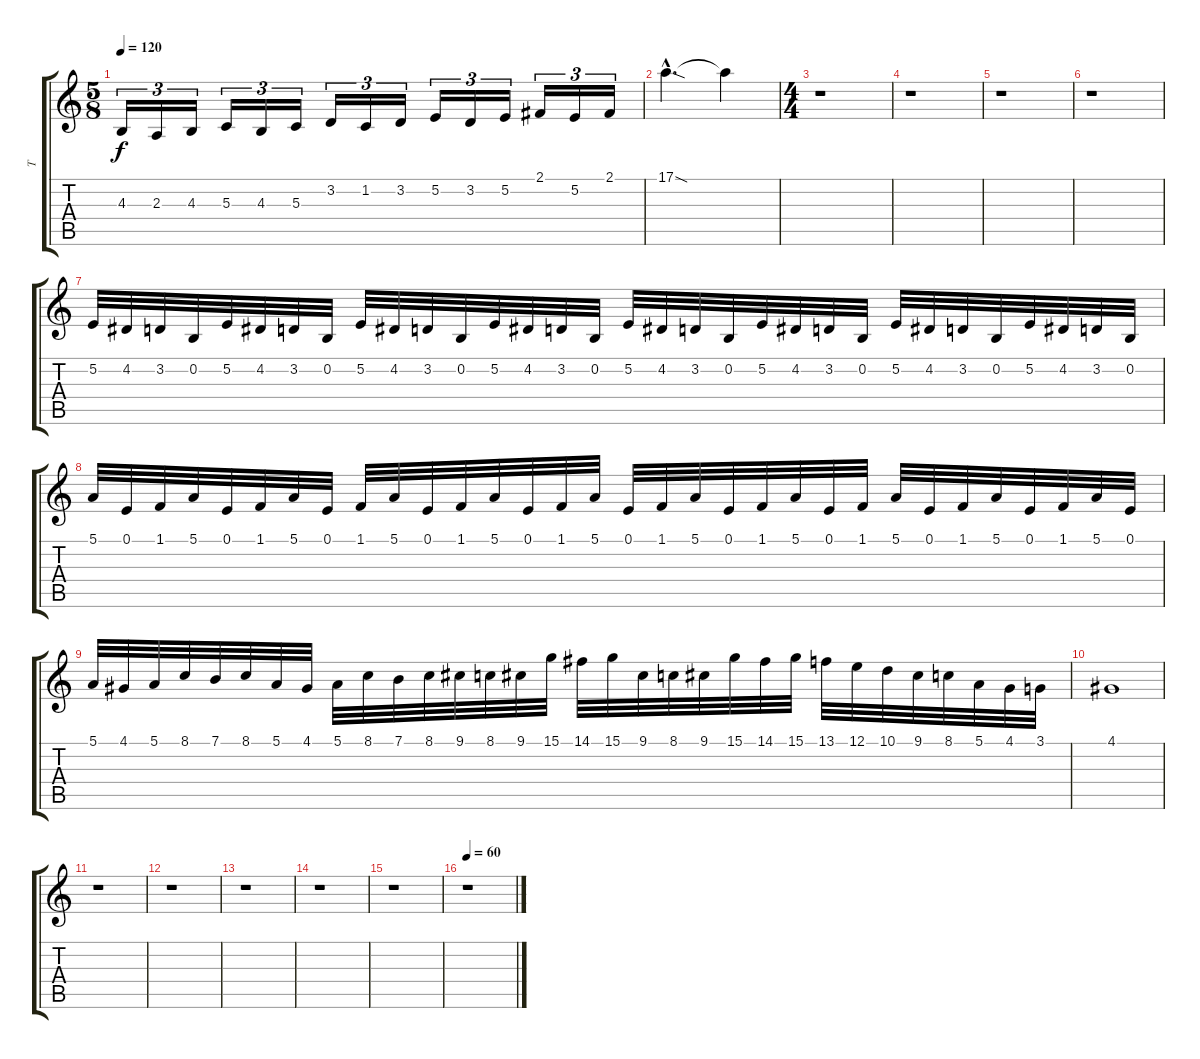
\track ("T" "T") {instrument fx6goblins}
\staff {score tabs}
\tuning (E4 B3 G3 D3 A2 E2) {hide}
\ts (5 8)
\tempo 120
\clef g2
\ks c
4.3.16{tu (3 2) dy f} 2.3.16{tu (3 2)} 4.3.16{tu (3 2)} 5.3.16{tu (3 2)} 4.3.16{tu (3 2)} 5.3.16{tu (3 2)} 3.2.16{tu (3 2)} 1.2.16{tu (3 2)} 3.2.16{tu (3 2)} 5.2.16{tu (3 2)} 3.2.16{tu (3 2)} 5.2.16{tu (3 2)} 2.1.16{tu (3 2)} 5.2.16{tu (3 2)} 2.1.16{tu (3 2)} |
17.1{sod hac}.4{d} 17.1{t}.4 |
\ts (4 4)
r.1 |
r.1 |
r.1 |
r.1 |
5.2.32 4.2.32 3.2.32 0.2.32 5.2.32 4.2.32 3.2.32 0.2.32 5.2.32 4.2.32 3.2.32 0.2.32 5.2.32 4.2.32 3.2.32 0.2.32 5.2.32 4.2.32 3.2.32 0.2.32 5.2.32 4.2.32 3.2.32 0.2.32 5.2.32 4.2.32 3.2.32 0.2.32 5.2.32 4.2.32 3.2.32 0.2.32 |
5.1.32 0.1.32 1.1.32 5.1.32 0.1.32 1.1.32 5.1.32 0.1.32 1.1.32 5.1.32 0.1.32 1.1.32 5.1.32 0.1.32 1.1.32 5.1.32 0.1.32 1.1.32 5.1.32 0.1.32 1.1.32 5.1.32 0.1.32 1.1.32 5.1.32 0.1.32 1.1.32 5.1.32 0.1.32 1.1.32 5.1.32 0.1.32 |
5.1.32 4.1.32 5.1.32 8.1.32 7.1.32 8.1.32 5.1.32 4.1.32 5.1.32 8.1.32 7.1.32 8.1.32 9.1.32 8.1.32 9.1.32 15.1.32 14.1.32 15.1.32 9.1.32 8.1.32 9.1.32 15.1.32 14.1.32 15.1.32 13.1.32 12.1.32 10.1.32 9.1.32 8.1.32 5.1.32 4.1.32 3.1.32 |
4.1.1 |
r.1 |
r.1 |
r.1 |
r.1 |
r.1 |
\tempo 60
r.1
